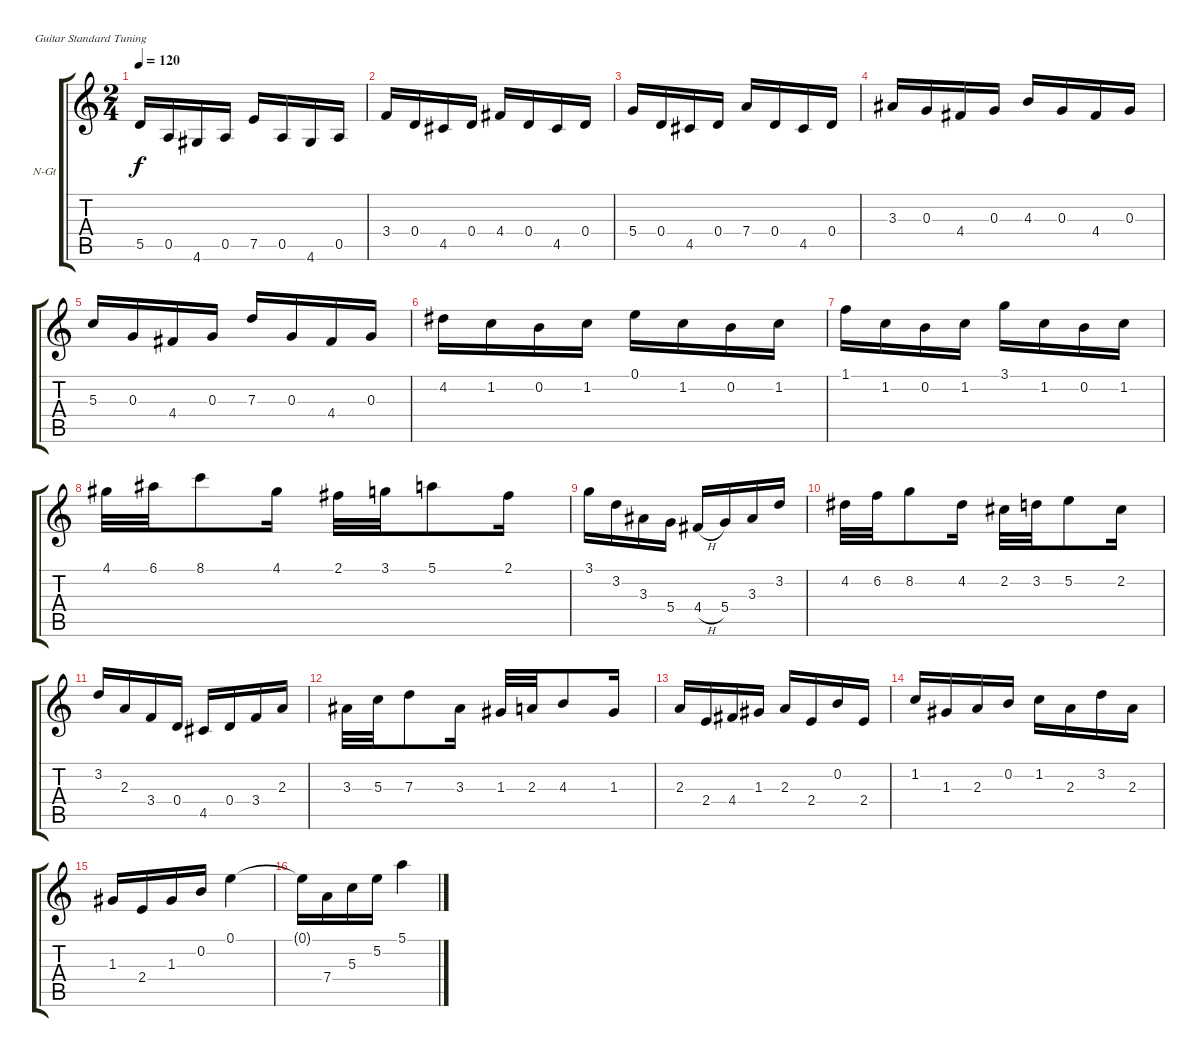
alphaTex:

\bracketExtendMode groupsimilarinstruments
\firstSystemTrackNameOrientation horizontal
\otherSystemsTrackNameOrientation horizontal
\track ("Piste 1" "N-Gt") {instrument acousticguitarnylon}
\staff {score tabs}
\tuning (E4 B3 G3 D3 A2 E2)
\ts (2 4)
\tempo 120
\clef g2
\ks c
5.5.16{dy f} 0.5.16 4.6.16 0.5.16 7.5.16 0.5.16 4.6.16 0.5.16 |
3.4.16 0.4.16 4.5.16 0.4.16 4.4.16 0.4.16 4.5.16 0.4.16 |
5.4.16 0.4.16 4.5.16 0.4.16 7.4.16 0.4.16 4.5.16 0.4.16 |
3.3.16 0.3.16 4.4.16 0.3.16 4.3.16 0.3.16 4.4.16 0.3.16 |
5.3.16 0.3.16 4.4.16 0.3.16 7.3.16 0.3.16 4.4.16 0.3.16 |
4.2.16 1.2.16 0.2.16 1.2.16 0.1.16 1.2.16 0.2.16 1.2.16 |
1.1.16 1.2.16 0.2.16 1.2.16 3.1.16 1.2.16 0.2.16 1.2.16 |
4.1.32 6.1.32 8.1.8 4.1.16 2.1.32 3.1.32 5.1.8 2.1.16 |
3.1.16 3.2.16 3.3.16 5.4.16 4.4{h}.16 5.4.16 3.3.16 3.2.16 |
4.2.32 6.2.32 8.2.8 4.2.16 2.2.32 3.2.32 5.2.8 2.2.16 |
3.2.16 2.3.16 3.4.16 0.4.16 4.5.16 0.4.16 3.4.16 2.3.16 |
3.3.32 5.3.32 7.3.8 3.3.16 1.3.32 2.3.32 4.3.8 1.3.16 |
2.3.16 2.4.16 4.4.16 1.3.16 2.3.16 2.4.16 0.2.16 2.4.16 |
1.2.16 1.3.16 2.3.16 0.2.16 1.2.16 2.3.16 3.2.16 2.3.16 |
1.3.16 2.4.16 1.3.16 0.2.16 0.1.4 |
0.1{t}.16 7.4.16 5.3.16 5.2.16 5.1.4
